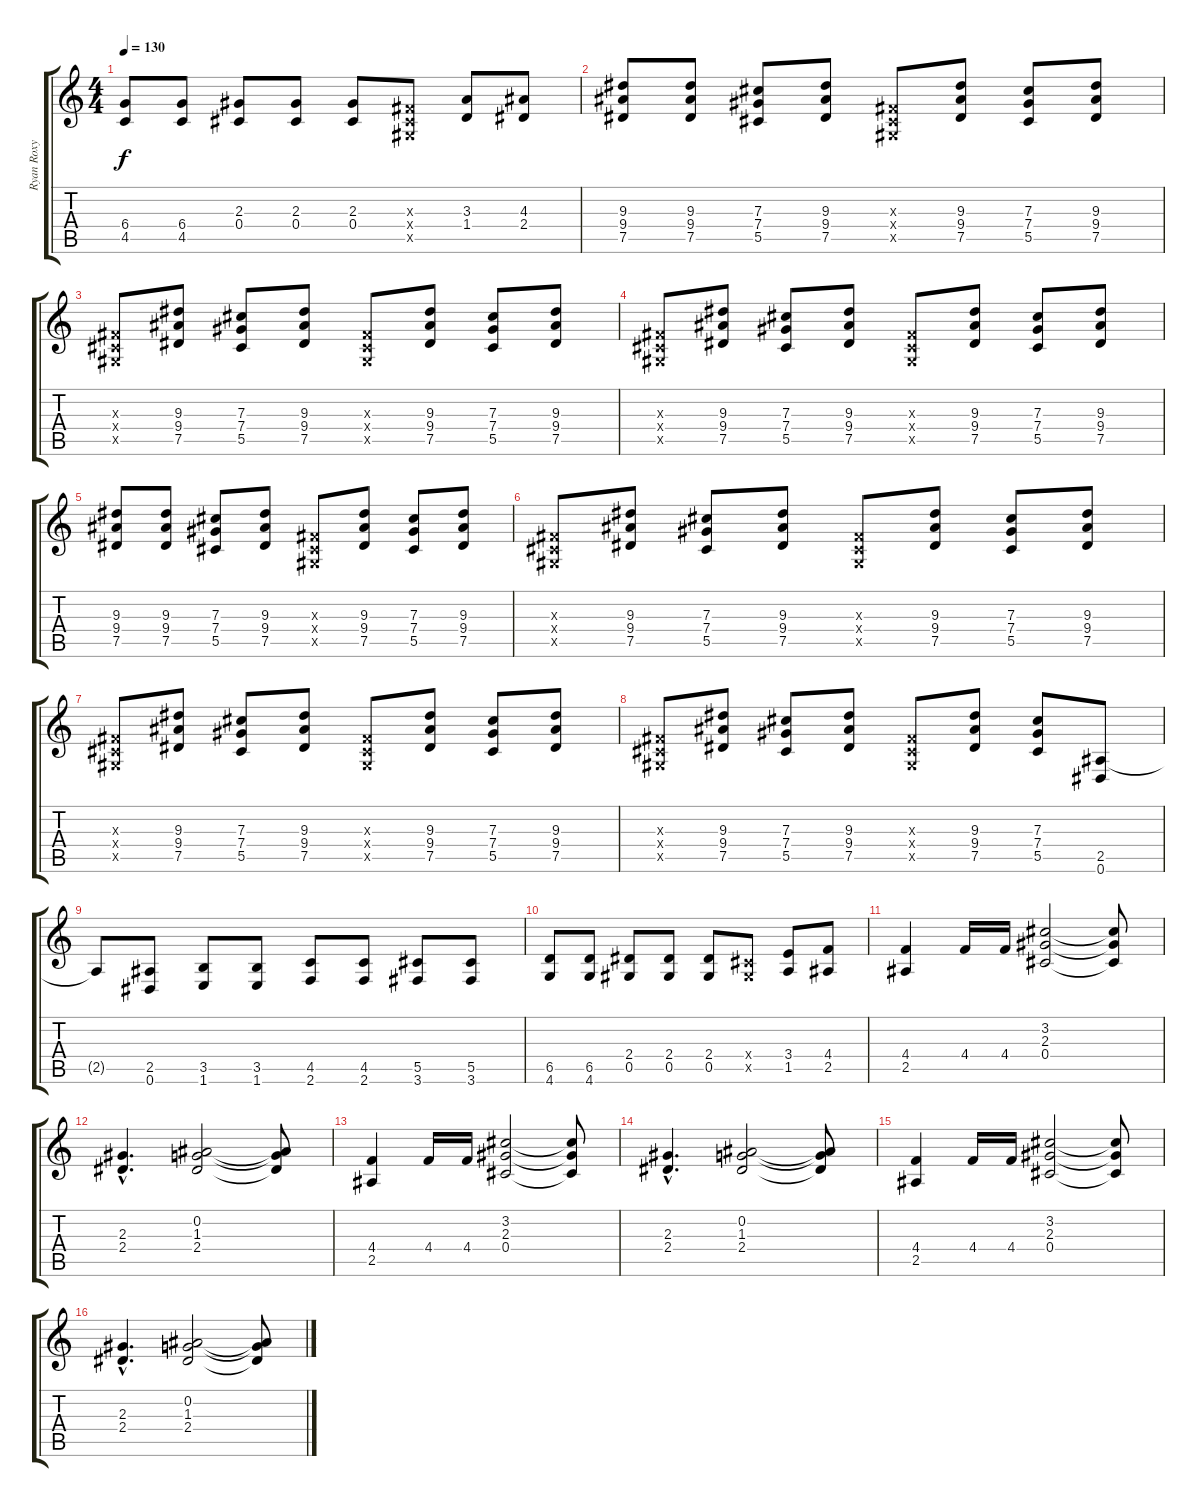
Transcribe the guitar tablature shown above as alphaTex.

\track ("Ryan Roxy - Rythym Guitar" "Ryan Roxy ") {instrument overdrivenguitar}
\staff {score tabs}
\tuning (Eb4 Bb3 Gb3 Db3 Ab2 Eb2) {hide}
\ts (4 4)
\tempo 130
\clef g2
\ks c
(6.4 4.5).8{dy f} (6.4 4.5).8 (2.3 0.4).8 (2.3 0.4).8 (2.3 0.4).8 (0.3{x} 0.4{x} 0.5{x}).8 (3.3 1.4).8 (4.3 2.4).8 |
(9.3 9.4 7.5).8 (9.3 9.4 7.5).8 (7.3 7.4 5.5).8 (9.3 9.4 7.5).8 (0.3{x} 0.4{x} 0.5{x}).8 (9.3 9.4 7.5).8 (7.3 7.4 5.5).8 (9.3 9.4 7.5).8 |
(0.3{x} 0.4{x} 0.5{x}).8 (9.3 9.4 7.5).8 (7.3 7.4 5.5).8 (9.3 9.4 7.5).8 (0.3{x} 0.4{x} 0.5{x}).8 (9.3 9.4 7.5).8 (7.3 7.4 5.5).8 (9.3 9.4 7.5).8 |
(0.3{x} 0.4{x} 0.5{x}).8 (9.3 9.4 7.5).8 (7.3 7.4 5.5).8 (9.3 9.4 7.5).8 (0.3{x} 0.4{x} 0.5{x}).8 (9.3 9.4 7.5).8 (7.3 7.4 5.5).8 (9.3 9.4 7.5).8 |
(9.3 9.4 7.5).8 (9.3 9.4 7.5).8 (7.3 7.4 5.5).8 (9.3 9.4 7.5).8 (0.3{x} 0.4{x} 0.5{x}).8 (9.3 9.4 7.5).8 (7.3 7.4 5.5).8 (9.3 9.4 7.5).8 |
(0.3{x} 0.4{x} 0.5{x}).8 (9.3 9.4 7.5).8 (7.3 7.4 5.5).8 (9.3 9.4 7.5).8 (0.3{x} 0.4{x} 0.5{x}).8 (9.3 9.4 7.5).8 (7.3 7.4 5.5).8 (9.3 9.4 7.5).8 |
(0.3{x} 0.4{x} 0.5{x}).8 (9.3 9.4 7.5).8 (7.3 7.4 5.5).8 (9.3 9.4 7.5).8 (0.3{x} 0.4{x} 0.5{x}).8 (9.3 9.4 7.5).8 (7.3 7.4 5.5).8 (9.3 9.4 7.5).8 |
(0.3{x} 0.4{x} 0.5{x}).8 (9.3 9.4 7.5).8 (7.3 7.4 5.5).8 (9.3 9.4 7.5).8 (0.3{x} 0.4{x} 0.5{x}).8 (9.3 9.4 7.5).8 (7.3 7.4 5.5).8 (2.5 0.6).8 |
2.5{t}.8 (2.5 0.6).8 (3.5 1.6).8 (3.5 1.6).8 (4.5 2.6).8 (4.5 2.6).8 (5.5 3.6).8 (5.5 3.6).8 |
(6.5 4.6).8 (6.5 4.6).8 (2.4 0.5).8 (2.4 0.5).8 (2.4 0.5).8 (0.4{x} 0.5{x}).8 (3.4 1.5).8 (4.4 2.5).8 |
(4.4 2.5).4 4.4.16 4.4.16 (3.2 2.3 0.4).2 (3.2{t} 2.3{t} 0.4{t}).8 |
(2.3{hac} 2.4{hac}).4{d} (0.2 1.3 2.4).2 (0.2{t} 1.3{t} 2.4{t}).8 |
(4.4 2.5).4 4.4.16 4.4.16 (3.2 2.3 0.4).2 (3.2{t} 2.3{t} 0.4{t}).8 |
(2.3{hac} 2.4{hac}).4{d} (0.2 1.3 2.4).2 (0.2{t} 1.3{t} 2.4{t}).8 |
(4.4 2.5).4 4.4.16 4.4.16 (3.2 2.3 0.4).2 (3.2{t} 2.3{t} 0.4{t}).8 |
(2.3{hac} 2.4{hac}).4{d} (0.2 1.3 2.4).2 (0.2{t} 1.3{t} 2.4{t}).8
